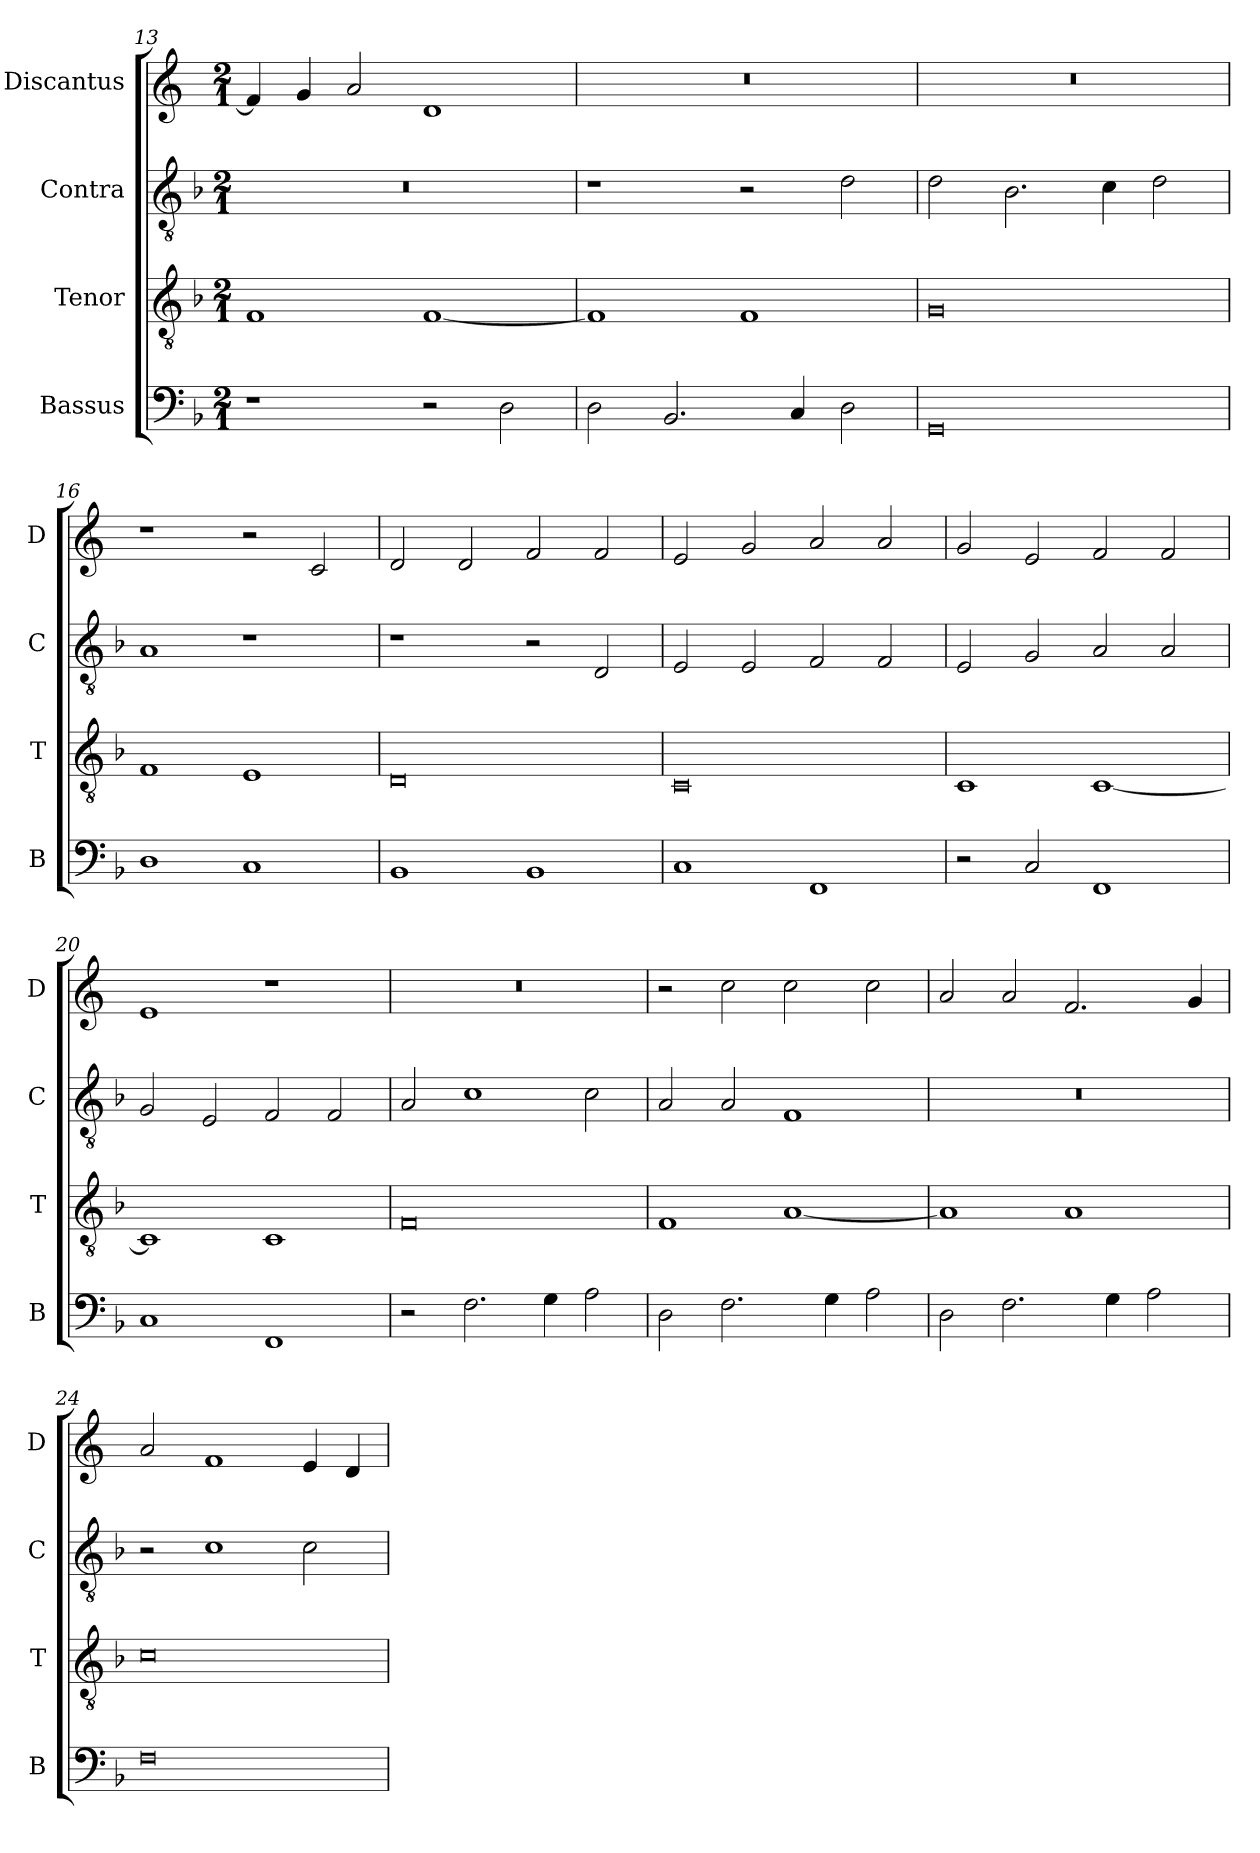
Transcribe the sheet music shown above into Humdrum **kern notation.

**kern	**kern	**kern	**kern
*part4	*part3	*part2	*part1
*staff4	*staff3	*staff2	*staff1
*I"Bassus	*I"Tenor	*I"Contra	*I"Discantus
*I'B	*I'T	*I'C	*I'D
*clefF4	*clefGv2	*clefGv2	*clefG2
*k[b-]	*k[b-]	*k[b-]	*k[]
*M2/1	*M2/1	*M2/1	*M2/1
=13	=13	=13	=13
1r	1F	0r	4f/]
.	.	.	4g/
.	.	.	2a/
2r	[1F	.	1d
2D\	.	.	.
=14	=14	=14	=14
2D\	1F]	1r	0r
2.BB-/	.	.	.
.	1F	2r	.
4C/	.	.	.
2D\	.	2d\	.
=15	=15	=15	=15
0GG	0G	2d\	0r
.	.	2.B-\	.
.	.	4c\	.
.	.	2d\	.
=16	=16	=16	=16
1D	1F	1A	1r
1C	1E	1r	2r
.	.	.	2c/
=17	=17	=17	=17
1BB-	0D	1r	2d/
.	.	.	2d/
1BB-	.	2r	2f/
.	.	2D/	2f/
=18	=18	=18	=18
1C	0C	2E/	2e/
.	.	2E/	2g/
1FF	.	2F/	2a/
.	.	2F/	2a/
=19	=19	=19	=19
2r	1C	2E/	2g/
2C/	.	2G/	2e/
1FF	[1C	2A/	2f/
.	.	2A/	2f/
=20	=20	=20	=20
1C	1C]	2G/	1e
.	.	2E/	.
1FF	1C	2F/	1r
.	.	2F/	.
=21	=21	=21	=21
2r	0F	2A/	0r
2.F\	.	1c	.
4G\	.	.	.
2A\	.	2c\	.
=22	=22	=22	=22
2D\	1F	2A/	2r
2.F\	.	2A/	2cc\
.	[1A	1F	2cc\
4G\	.	.	.
2A\	.	.	2cc\
=23	=23	=23	=23
2D\	1A]	0r	2a/
2.F\	.	.	2a/
.	1A	.	2.f/
4G\	.	.	.
2A\	.	.	.
.	.	.	4g/
=24	=24	=24	=24
0F	0c	2r	2a/
.	.	1c	1f
.	.	2c\	4e/
.	.	.	4d/
=	=	=	=
*-	*-	*-	*-
